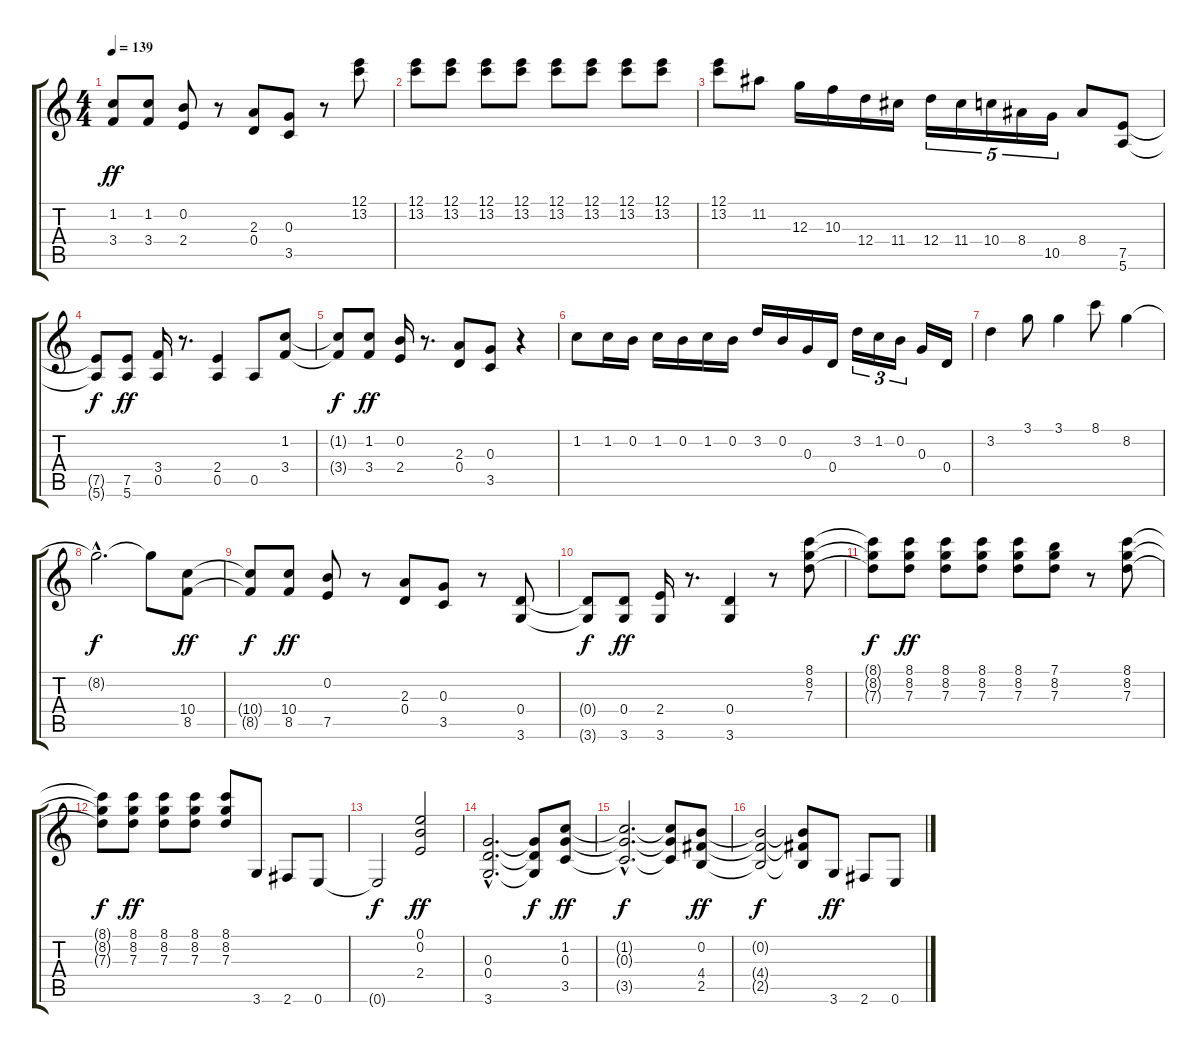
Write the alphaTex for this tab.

\track "" {instrument distortionguitar}
\staff {score tabs}
\tuning (E4 B3 G3 D3 A2 E2) {hide}
\ts (4 4)
\tempo 139
\clef g2
\ks c
(1.2 3.4).8{dy ff} (1.2 3.4).8 (0.2 2.4).8 r.8 (2.3 0.4).8 (0.3 3.5).8 r.8 (12.1 13.2).8 |
(12.1 13.2).8 (12.1 13.2).8 (12.1 13.2).8 (12.1 13.2).8 (12.1 13.2).8 (12.1 13.2).8 (12.1 13.2).8 (12.1 13.2).8 |
(12.1 13.2).8 11.2.8 12.3.16 10.3.16 12.4.16 11.4.16 12.4.16{tu (5 4)} 11.4.16{tu (5 4)} 10.4.16{tu (5 4)} 8.4.16{tu (5 4)} 10.5.16{tu (5 4)} 8.4.8 (7.5 5.6).8 |
(7.5{t} 5.6{t}).8{dy f} (7.5 5.6).8{dy ff} (3.4 0.5).16 r.8{d} (2.4 0.5).4 0.5.8 (1.2 3.4).8 |
(1.2{t} 3.4{t}).8{dy f} (1.2 3.4).8{dy ff} (0.2 2.4).16 r.8{d} (2.3 0.4).8 (0.3 3.5).8 r.4 |
1.2.8 1.2.16 0.2.16 1.2.16 0.2.16 1.2.16 0.2.16 3.2.16 0.2.16 0.3.16 0.4.16 3.2.16{tu (3 2)} 1.2.16{tu (3 2)} 0.2.16{tu (3 2)} 0.3.16 0.4.16 |
3.2.4 3.1.8 3.1.4 8.1.8 8.2.4 |
8.2{hac t}.2{d dy f} 8.2{t}.8 (10.4 8.5).8{dy ff} |
(10.4{t} 8.5{t}).8{dy f} (10.4 8.5).8{dy ff} (0.2 7.5).8 r.8 (2.3 0.4).8 (0.3 3.5).8 r.8 (0.4 3.6).8 |
(0.4{t} 3.6{t}).8{dy f} (0.4 3.6).8{dy ff} (2.4 3.6).16 r.8{d} (0.4 3.6).4 r.8 (8.1 8.2 7.3).8 |
(8.1{t} 8.2{t} 7.3{t}).8{dy f} (8.1 8.2 7.3).8{dy ff} (8.1 8.2 7.3).8 (8.1 8.2 7.3).8 (8.1 8.2 7.3).8 (7.1 8.2 7.3).8 r.8 (8.1 8.2 7.3).8 |
(8.1{t} 8.2{t} 7.3{t}).8{dy f} (8.1 8.2 7.3).8{dy ff} (8.1 8.2 7.3).8 (8.1 8.2 7.3).8 (8.1 8.2 7.3).8 3.6.8 2.6.8 0.6.8 |
0.6{t}.2{dy f} (0.1 0.2 2.4).2{dy ff} |
(0.3{hac} 0.4{hac} 3.6{hac}).2{d} (0.3{t} 0.4{t} 3.6{t}).8{dy f} (1.2 0.3 3.5).8{dy ff} |
(1.2{hac t} 0.3{hac t} 3.5{hac t}).2{d dy f} (1.2{t} 0.3{t} 3.5{t}).8 (0.2 4.4 2.5).8{dy ff} |
(0.2{t} 4.4{t} 2.5{t}).2{dy f} (0.2{t} 4.4{t} 2.5{t}).8 3.6.8{dy ff} 2.6.8 0.6.8
